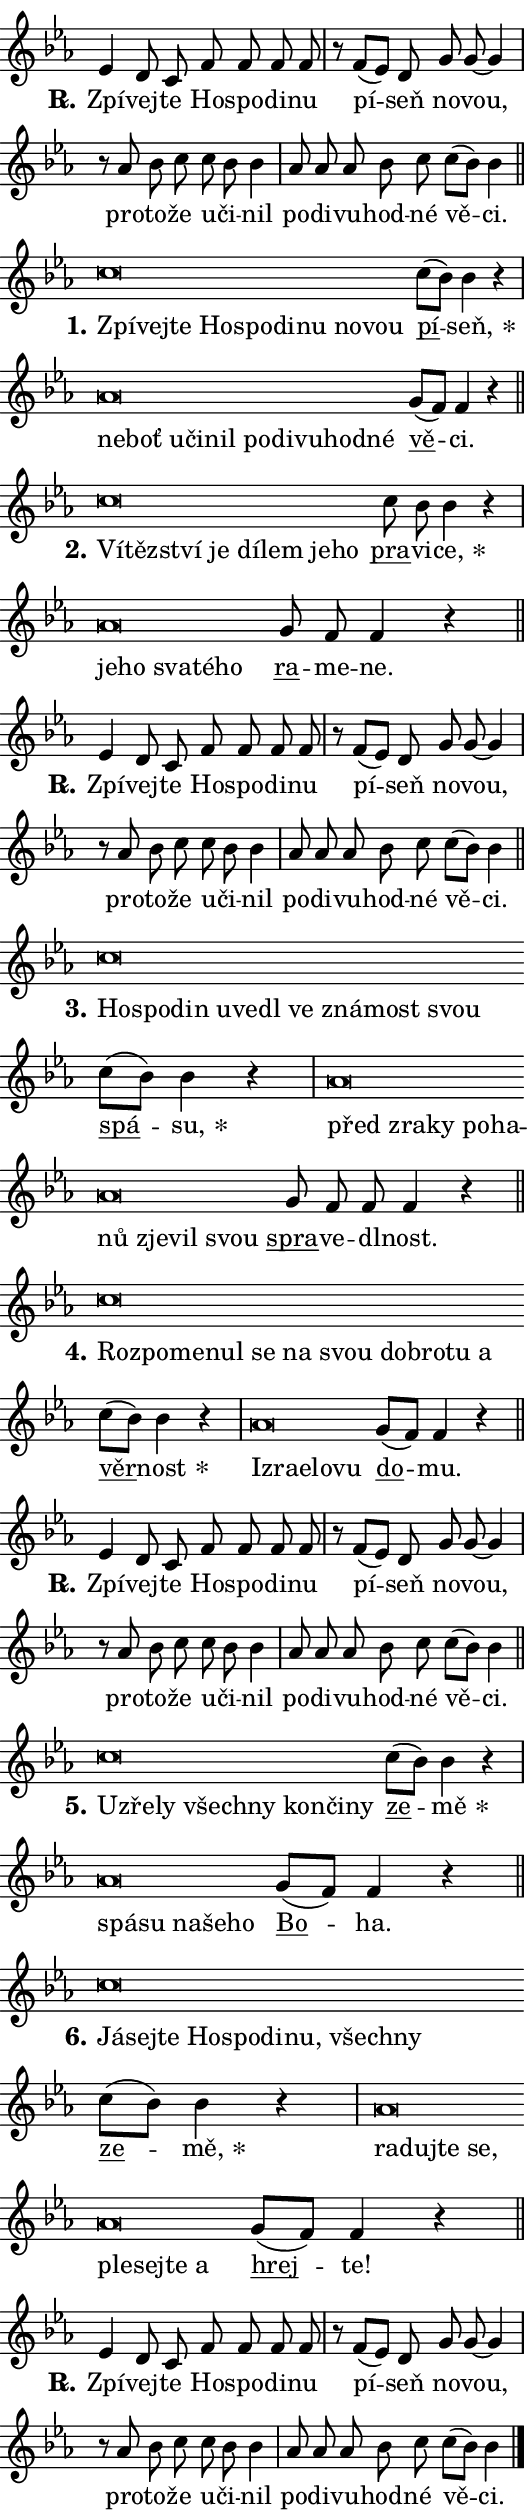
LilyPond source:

\version "2.24.0"
\header { tagline = "" }
\paper {
  indent = 0\cm
  top-margin = 0\cm
  right-margin = 0.13\cm % to fit lyric hyphens
  bottom-margin = 0\cm
  left-margin = 0\cm
  paper-width = 9\cm
  page-breaking = #ly:one-page-breaking
  system-system-spacing.basic-distance = #11
  score-system-spacing.basic-distance = #11
  ragged-last = ##f
}


%% Author: Thomas Morley
%% https://lists.gnu.org/archive/html/lilypond-user/2020-05/msg00002.html
#(define (line-position grob)
"Returns position of @var[grob} in current system:
   @code{'start}, if at first time-step
   @code{'end}, if at last time-step
   @code{'middle} otherwise
"
  (let* ((col (ly:item-get-column grob))
         (ln (ly:grob-object col 'left-neighbor))
         (rn (ly:grob-object col 'right-neighbor))
         (col-to-check-left (if (ly:grob? ln) ln col))
         (col-to-check-right (if (ly:grob? rn) rn col))
         (break-dir-left
           (and
             (ly:grob-property col-to-check-left 'non-musical #f)
             (ly:item-break-dir col-to-check-left)))
         (break-dir-right
           (and
             (ly:grob-property col-to-check-right 'non-musical #f)
             (ly:item-break-dir col-to-check-right))))
        (cond ((eqv? 1 break-dir-left) 'start)
              ((eqv? -1 break-dir-right) 'end)
              (else 'middle))))

#(define (tranparent-at-line-position vctor)
  (lambda (grob)
  "Relying on @code{line-position} select the relevant enry from @var{vctor}.
Used to determine transparency,"
    (case (line-position grob)
      ((end) (not (vector-ref vctor 0)))
      ((middle) (not (vector-ref vctor 1)))
      ((start) (not (vector-ref vctor 2))))))

noteHeadBreakVisibility =
#(define-music-function (break-visibility)(vector?)
"Makes @code{NoteHead}s transparent relying on @var{break-visibility}"
#{
  \override NoteHead.transparent =
    #(tranparent-at-line-position break-visibility)
#})

#(define delete-ledgers-for-transparent-note-heads
  (lambda (grob)
    "Reads whether a @code{NoteHead} is transparent.
If so this @code{NoteHead} is removed from @code{'note-heads} from
@var{grob}, which is supposed to be @code{LedgerLineSpanner}.
As a result ledgers are not printed for this @code{NoteHead}"
    (let* ((nhds-array (ly:grob-object grob 'note-heads))
           (nhds-list
             (if (ly:grob-array? nhds-array)
                 (ly:grob-array->list nhds-array)
                 '()))
           ;; Relies on the transparent-property being done before
           ;; Staff.LedgerLineSpanner.after-line-breaking is executed.
           ;; This is fragile ...
           (to-keep
             (remove
               (lambda (nhd)
                 (ly:grob-property nhd 'transparent #f))
               nhds-list)))
      ;; TODO find a better method to iterate over grob-arrays, similiar
      ;; to filter/remove etc for lists
      ;; For now rebuilt from scratch
      (set! (ly:grob-object grob 'note-heads)  '())
      (for-each
        (lambda (nhd)
          (ly:pointer-group-interface::add-grob grob 'note-heads nhd))
        to-keep))))

squashNotes = {
  \override NoteHead.X-extent = #'(-0.2 . 0.2)
  \override NoteHead.Y-extent = #'(-0.75 . 0)
  \override NoteHead.stencil =
    #(lambda (grob)
       (let ((pos (ly:grob-property grob 'staff-position)))
         (begin
           (if (< pos -7) (display "ERROR: Lower brevis then expected\n") (display ""))
           (if (<= pos -6) ly:text-interface::print ly:note-head::print))))
}
unSquashNotes = {
  \revert NoteHead.X-extent
  \revert NoteHead.Y-extent
  \revert NoteHead.stencil
}

hideNotes = \noteHeadBreakVisibility #begin-of-line-visible
unHideNotes = \noteHeadBreakVisibility #all-visible

% work-around for resetting accidentals
% https://lilypond.org/doc/v2.23/Documentation/notation/displaying-rhythms#unmetered-music
cadenzaMeasure = {
  \cadenzaOff
  \partial 1024 s1024
  \cadenzaOn
}

#(define-markup-command (accent layout props text) (markup?)
  "Underline accented syllable"
  (interpret-markup layout props
    #{\markup \override #'(offset . 4.3) \underline { #text }#}))

responsum = \markup \concat {
  "R" \hspace #-1.05 \path #0.1 #'((moveto 0 0.07) (lineto 0.9 0.8)) \hspace #0.05 "."
}

spaceSize = #0.6828661417322834 % exact space size for TeX Gyre Schola

\layout {
  \context {
    \Staff
    \remove "Time_signature_engraver"
    \override LedgerLineSpanner.after-line-breaking = #delete-ledgers-for-transparent-note-heads
  }
  \context {
    \Lyrics {
      \override LyricSpace.minimum-distance = \spaceSize
      \override LyricText.font-name = #"TeX Gyre Schola"
      \override LyricText.font-size = 1
      \override StanzaNumber.font-name = #"TeX Gyre Schola Bold"
      \override StanzaNumber.font-size = 1
    }
  }
  \context {
    \Score 
    \override NoteHead.text =
      #(lambda (grob) 
        (let ((pos (ly:grob-property grob 'staff-position)))
          #{\markup {
            \combine
              \halign #-0.55 \raise #(if (= pos -6) 0 0.5) \override #'(thickness . 2) \draw-line #'(3.2 . 0)
              \musicglyph "noteheads.sM1"
          }#}))
  }
}

% magnetic-lyrics.ily
%
%   written by
%     Jean Abou Samra <jean@abou-samra.fr>
%     Werner Lemberg <wl@gnu.org>
%
%   adapted by
%     Jiri Hon <jiri.hon@gmail.com>
%
% Version 2022-Apr-15

% https://www.mail-archive.com/lilypond-user@gnu.org/msg149350.html

#(define (Left_hyphen_pointer_engraver context)
   "Collect syllable-hyphen-syllable occurrences in lyrics and store
them in properties.  This engraver only looks to the left.  For
example, if the lyrics input is @code{foo -- bar}, it does the
following.

@itemize @bullet
@item
Set the @code{text} property of the @code{LyricHyphen} grob between
@q{foo} and @q{bar} to @code{foo}.

@item
Set the @code{left-hyphen} property of the @code{LyricText} grob with
text @q{foo} to the @code{LyricHyphen} grob between @q{foo} and
@q{bar}.
@end itemize

Use this auxiliary engraver in combination with the
@code{lyric-@/text::@/apply-@/magnetic-@/offset!} hook."
   (let ((hyphen #f)
         (text #f))
     (make-engraver
      (acknowledgers
       ((lyric-syllable-interface engraver grob source-engraver)
        (set! text grob)))
      (end-acknowledgers
       ((lyric-hyphen-interface engraver grob source-engraver)
        ;(when (not (grob::has-interface grob 'lyric-space-interface))
          (set! hyphen grob)));)
      ((stop-translation-timestep engraver)
       (when (and text hyphen)
         (ly:grob-set-object! text 'left-hyphen hyphen))
       (set! text #f)
       (set! hyphen #f)))))

#(define (lyric-text::apply-magnetic-offset! grob)
   "If the space between two syllables is less than the value in
property @code{LyricText@/.details@/.squash-threshold}, move the right
syllable to the left so that it gets concatenated with the left
syllable.

Use this function as a hook for
@code{LyricText@/.after-@/line-@/breaking} if the
@code{Left_@/hyphen_@/pointer_@/engraver} is active."
   (let ((hyphen (ly:grob-object grob 'left-hyphen #f)))
     (when hyphen
       (let ((left-text (ly:spanner-bound hyphen LEFT)))
         (when (grob::has-interface left-text 'lyric-syllable-interface)
           (let* ((common (ly:grob-common-refpoint grob left-text X))
                  (this-x-ext (ly:grob-extent grob common X))
                  (left-x-ext
                   (begin
                     ;; Trigger magnetism for left-text.
                     (ly:grob-property left-text 'after-line-breaking)
                     (ly:grob-extent left-text common X)))
                  ;; `delta` is the gap width between two syllables.
                  (delta (- (interval-start this-x-ext)
                            (interval-end left-x-ext)))
                  (details (ly:grob-property grob 'details))
                  (threshold (assoc-get 'squash-threshold details 0.2)))
             (when (< delta threshold)
               (let* (;; We have to manipulate the input text so that
                      ;; ligatures crossing syllable boundaries are not
                      ;; disabled.  For languages based on the Latin
                      ;; script this is essentially a beautification.
                      ;; However, for non-Western scripts it can be a
                      ;; necessity.
                      (lt (ly:grob-property left-text 'text))
                      (rt (ly:grob-property grob 'text))
                      (is-space (grob::has-interface hyphen 'lyric-space-interface))
                      (space (if is-space " " ""))
                      (extra-delta (if is-space spaceSize 0))
                      ;; Append new syllable.
                      (ltrt-space (if (and (string? lt) (string? rt))
                                (string-append lt space rt)
                                (make-concat-markup (list lt space rt))))
                      ;; Right-align `ltrt` to the right side.
                      (ltrt-space-markup (grob-interpret-markup
                               grob
                               (make-translate-markup
                                (cons (interval-length this-x-ext) 0)
                                (make-right-align-markup ltrt-space)))))
                 (begin
                   ;; Don't print `left-text`.
                   (ly:grob-set-property! left-text 'stencil #f)
                   ;; Set text and stencil (which holds all collected
                   ;; syllables so far) and shift it to the left.
                   (ly:grob-set-property! grob 'text ltrt-space)
                   (ly:grob-set-property! grob 'stencil ltrt-space-markup)
                   (ly:grob-translate-axis! grob (- (- delta extra-delta)) X))))))))))


#(define (lyric-hyphen::displace-bounds-first grob)
   ;; Make very sure this callback isn't triggered too early.
   (let ((left (ly:spanner-bound grob LEFT))
         (right (ly:spanner-bound grob RIGHT)))
     (ly:grob-property left 'after-line-breaking)
     (ly:grob-property right 'after-line-breaking)
     (ly:lyric-hyphen::print grob)))

squashThreshold = #0.4

\layout {
  \context {
    \Lyrics
    \consists #Left_hyphen_pointer_engraver
    \override LyricText.after-line-breaking =
      #lyric-text::apply-magnetic-offset!
    \override LyricHyphen.stencil = #lyric-hyphen::displace-bounds-first
    \override LyricText.details.squash-threshold = \squashThreshold
    \override LyricHyphen.minimum-distance = 0
    \override LyricHyphen.minimum-length = \squashThreshold
  }
}

squashText = \override LyricText.details.squash-threshold = 9999
unSquashText = \override LyricText.details.squash-threshold = \squashThreshold

leftText = \override LyricText.self-alignment-X = #LEFT
unLeftText = \revert LyricText.self-alignment-X

starOffset = #(lambda (grob) 
                (let ((x_offset (ly:self-alignment-interface::aligned-on-x-parent grob)))
                  (if (= x_offset 0) 0 (+ x_offset 1.2))))

star = #(define-music-function (syllable)(string?)
"Append star separator at the end of a syllable"
#{
  \once \override LyricText.X-offset = #starOffset
  \lyricmode { \markup {
    #syllable
    \override #'((font-name . "TeX Gyre Schola Bold")) \hspace #0.2 \lower #0.65 \larger "*"
  } }
#})

starAccent = #(define-music-function (syllable)(string?)
"Append star separator at the end of a syllable and make accent"
#{
  \once \override LyricText.X-offset = #starOffset
  \lyricmode { \markup {
    \accent #syllable
    \override #'((font-name . "TeX Gyre Schola Bold")) \hspace #0.2 \lower #0.65 \larger "*"
  } }
#})

breath = #(define-music-function (syllable)(string?)
"Append breathing indicator at the end of a syllable"
#{
  \lyricmode { \markup { #syllable "+" } }
#})

optionalBreath = #(define-music-function (syllable)(string?)
"Append optional breathing indicator at the end of a syllable"
#{
  \lyricmode { \markup { #syllable "(+)" } }
#})


\score {
    <<
        \new Voice = "melody" { \cadenzaOn \key es \major \relative { es'4 d8 c f f f f \cadenzaMeasure \bar "|" r f[( es)] d \bar "" g g~ g4 \cadenzaMeasure \bar "|" r8 as bes c \bar "" c bes bes4 \cadenzaMeasure \bar "|" as8 as as bes c c[( bes)] bes4 \cadenzaMeasure \bar "||" \break } }
        \new Lyrics \lyricsto "melody" { \lyricmode { \set stanza = \responsum
Zpí -- vej -- te Ho -- spo -- di -- nu pí -- seň no -- vou, pro -- to -- že u -- či -- nil po -- di -- vu -- hod -- né vě -- ci. } }
    >>
    \layout {}
}

\score {
    <<
        \new Voice = "melody" { \cadenzaOn \key es \major \relative { \squashNotes c''\breve*1/16 \hideNotes \breve*1/16 \bar "" \breve*1/16 \bar "" \breve*1/16 \bar "" \breve*1/16 \bar "" \breve*1/16 \bar "" \breve*1/16 \bar "" \breve*1/16 \breve*1/16 \bar "" \unHideNotes \unSquashNotes \bar "" c8[( bes)] bes4 r \cadenzaMeasure \bar "|" \squashNotes as\breve*1/16 \hideNotes \breve*1/16 \bar "" \breve*1/16 \bar "" \breve*1/16 \bar "" \breve*1/16 \bar "" \breve*1/16 \bar "" \breve*1/16 \bar "" \breve*1/16 \bar "" \breve*1/16 \breve*1/16 \bar "" \unHideNotes \unSquashNotes \bar "" g8[( f)] f4 r \cadenzaMeasure \bar "||" \break } }
        \new Lyrics \lyricsto "melody" { \lyricmode { \set stanza = "1."
\leftText Zpí -- \squashText vej -- te Ho -- spo -- di -- nu no -- vou \unLeftText \unSquashText \markup \accent pí -- \star seň, \leftText ne -- \squashText boť u -- či -- nil po -- di -- vu -- hod -- né \unLeftText \unSquashText \markup \accent vě -- ci. } }
    >>
    \layout {}
}

\score {
    <<
        \new Voice = "melody" { \cadenzaOn \key es \major \relative { \squashNotes c''\breve*1/16 \hideNotes \breve*1/16 \bar "" \breve*1/16 \bar "" \breve*1/16 \bar "" \breve*1/16 \bar "" \breve*1/16 \bar "" \breve*1/16 \breve*1/16 \bar "" \unHideNotes \unSquashNotes \bar "" c8 bes bes4 r \cadenzaMeasure \bar "|" \squashNotes as\breve*1/16 \hideNotes \breve*1/16 \bar "" \breve*1/16 \bar "" \breve*1/16 \breve*1/16 \bar "" \unHideNotes \unSquashNotes \bar "" g8 f f4 r \cadenzaMeasure \bar "||" \break } }
        \new Lyrics \lyricsto "melody" { \lyricmode { \set stanza = "2."
\leftText Ví -- \squashText těz -- ství je dí -- lem je -- ho \unLeftText \unSquashText \markup \accent pra -- vi -- \star ce, \leftText je -- \squashText ho sva -- té -- ho \unLeftText \unSquashText \markup \accent ra -- me -- ne. } }
    >>
    \layout {}
}

\score {
    <<
        \new Voice = "melody" { \cadenzaOn \key es \major \relative { es'4 d8 c f f f f \cadenzaMeasure \bar "|" r f[( es)] d \bar "" g g~ g4 \cadenzaMeasure \bar "|" r8 as bes c \bar "" c bes bes4 \cadenzaMeasure \bar "|" as8 as as bes c c[( bes)] bes4 \cadenzaMeasure \bar "||" \break } }
        \new Lyrics \lyricsto "melody" { \lyricmode { \set stanza = \responsum
Zpí -- vej -- te Ho -- spo -- di -- nu pí -- seň no -- vou, pro -- to -- že u -- či -- nil po -- di -- vu -- hod -- né vě -- ci. } }
    >>
    \layout {}
}

\score {
    <<
        \new Voice = "melody" { \cadenzaOn \key es \major \relative { \squashNotes c''\breve*1/16 \hideNotes \breve*1/16 \bar "" \breve*1/16 \bar "" \breve*1/16 \bar "" \breve*1/16 \bar "" \breve*1/16 \bar "" \breve*1/16 \bar "" \breve*1/16 \bar "" \breve*1/16 \breve*1/16 \bar "" \unHideNotes \unSquashNotes \bar "" c8[( bes)] bes4 r \cadenzaMeasure \bar "|" \squashNotes as\breve*1/16 \hideNotes \breve*1/16 \bar "" \breve*1/16 \bar "" \breve*1/16 \bar "" \breve*1/16 \bar "" \breve*1/16 \bar "" \breve*1/16 \bar "" \breve*1/16 \breve*1/16 \bar "" \unHideNotes \unSquashNotes \bar "" g8 f f f4 r \cadenzaMeasure \bar "||" \break } }
        \new Lyrics \lyricsto "melody" { \lyricmode { \set stanza = "3."
\leftText Ho -- \squashText spo -- din u -- ve -- dl ve zná -- most svou \unLeftText \unSquashText \markup \accent spá -- \star su, \leftText před \squashText zra -- ky po -- ha -- nů zje -- vil svou \unLeftText \unSquashText \markup \accent spra -- ve -- dl -- nost. } }
    >>
    \layout {}
}

\score {
    <<
        \new Voice = "melody" { \cadenzaOn \key es \major \relative { \squashNotes c''\breve*1/16 \hideNotes \breve*1/16 \bar "" \breve*1/16 \bar "" \breve*1/16 \bar "" \breve*1/16 \bar "" \breve*1/16 \bar "" \breve*1/16 \bar "" \breve*1/16 \bar "" \breve*1/16 \bar "" \breve*1/16 \breve*1/16 \bar "" \unHideNotes \unSquashNotes \bar "" c8[( bes)] bes4 r \cadenzaMeasure \bar "|" \squashNotes as\breve*1/16 \hideNotes \breve*1/16 \bar "" \breve*1/16 \bar "" \breve*1/16 \breve*1/16 \bar "" \unHideNotes \unSquashNotes \bar "" g8[( f)] f4 r \cadenzaMeasure \bar "||" \break } }
        \new Lyrics \lyricsto "melody" { \lyricmode { \set stanza = "4."
\leftText Roz -- \squashText po -- me -- nul se na svou dob -- ro -- tu a \unLeftText \unSquashText \markup \accent věr -- \star nost \leftText Iz -- \squashText ra -- e -- lo -- vu \unLeftText \unSquashText \markup \accent do -- mu. } }
    >>
    \layout {}
}

\score {
    <<
        \new Voice = "melody" { \cadenzaOn \key es \major \relative { es'4 d8 c f f f f \cadenzaMeasure \bar "|" r f[( es)] d \bar "" g g~ g4 \cadenzaMeasure \bar "|" r8 as bes c \bar "" c bes bes4 \cadenzaMeasure \bar "|" as8 as as bes c c[( bes)] bes4 \cadenzaMeasure \bar "||" \break } }
        \new Lyrics \lyricsto "melody" { \lyricmode { \set stanza = \responsum
Zpí -- vej -- te Ho -- spo -- di -- nu pí -- seň no -- vou, pro -- to -- že u -- či -- nil po -- di -- vu -- hod -- né vě -- ci. } }
    >>
    \layout {}
}

\score {
    <<
        \new Voice = "melody" { \cadenzaOn \key es \major \relative { \squashNotes c''\breve*1/16 \hideNotes \breve*1/16 \bar "" \breve*1/16 \bar "" \breve*1/16 \bar "" \breve*1/16 \bar "" \breve*1/16 \bar "" \breve*1/16 \breve*1/16 \bar "" \unHideNotes \unSquashNotes \bar "" c8[( bes)] bes4 r \cadenzaMeasure \bar "|" \squashNotes as\breve*1/16 \hideNotes \breve*1/16 \bar "" \breve*1/16 \bar "" \breve*1/16 \breve*1/16 \bar "" \unHideNotes \unSquashNotes \bar "" g8[( f)] f4 r \cadenzaMeasure \bar "||" \break } }
        \new Lyrics \lyricsto "melody" { \lyricmode { \set stanza = "5."
\leftText U -- \squashText zře -- ly všech -- ny kon -- či -- ny \unLeftText \unSquashText \markup \accent ze -- \star mě \leftText spá -- \squashText su na -- še -- ho \unLeftText \unSquashText \markup \accent Bo -- ha. } }
    >>
    \layout {}
}

\score {
    <<
        \new Voice = "melody" { \cadenzaOn \key es \major \relative { \squashNotes c''\breve*1/16 \hideNotes \breve*1/16 \bar "" \breve*1/16 \bar "" \breve*1/16 \bar "" \breve*1/16 \bar "" \breve*1/16 \bar "" \breve*1/16 \bar "" \breve*1/16 \breve*1/16 \bar "" \unHideNotes \unSquashNotes \bar "" c8[( bes)] bes4 r \cadenzaMeasure \bar "|" \squashNotes as\breve*1/16 \hideNotes \breve*1/16 \bar "" \breve*1/16 \bar "" \breve*1/16 \bar "" \breve*1/16 \bar "" \breve*1/16 \bar "" \breve*1/16 \breve*1/16 \bar "" \unHideNotes \unSquashNotes \bar "" g8[( f)] f4 r \cadenzaMeasure \bar "||" \break } }
        \new Lyrics \lyricsto "melody" { \lyricmode { \set stanza = "6."
\leftText Já -- \squashText sej -- te Ho -- spo -- di -- nu, všech -- ny \unLeftText \unSquashText \markup \accent ze -- \star mě, \leftText ra -- \squashText duj -- te se, ple -- sej -- te a \unLeftText \unSquashText \markup \accent hrej -- te! } }
    >>
    \layout {}
}

\score {
    <<
        \new Voice = "melody" { \cadenzaOn \key es \major \relative { es'4 d8 c f f f f \cadenzaMeasure \bar "|" r f[( es)] d \bar "" g g~ g4 \cadenzaMeasure \bar "|" r8 as bes c \bar "" c bes bes4 \cadenzaMeasure \bar "|" as8 as as bes c c[( bes)] bes4 \cadenzaMeasure \bar "||" \break } \bar "|." }
        \new Lyrics \lyricsto "melody" { \lyricmode { \set stanza = \responsum
Zpí -- vej -- te Ho -- spo -- di -- nu pí -- seň no -- vou, pro -- to -- že u -- či -- nil po -- di -- vu -- hod -- né vě -- ci. } }
    >>
    \layout {}
}
